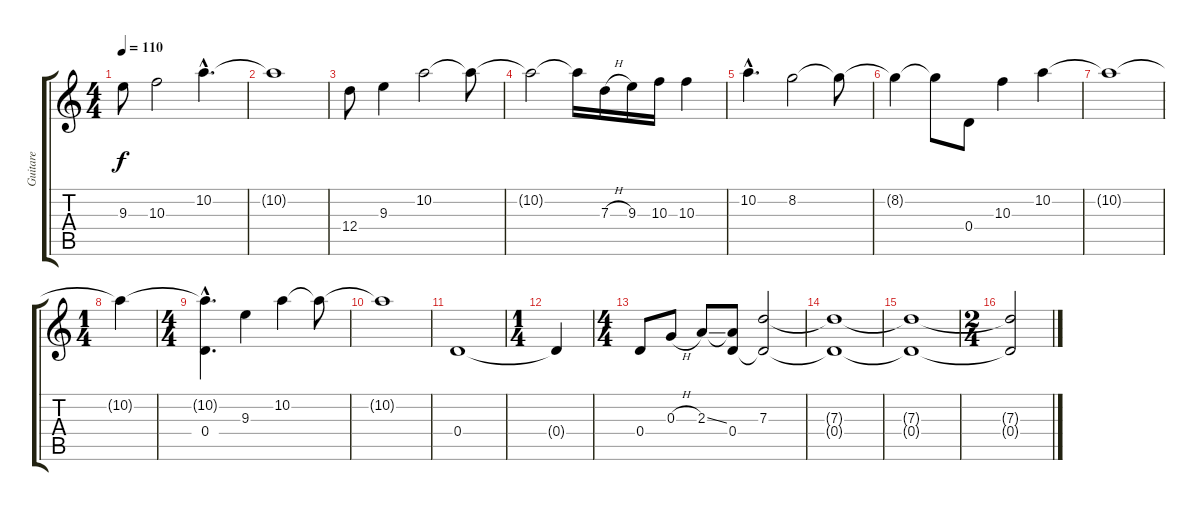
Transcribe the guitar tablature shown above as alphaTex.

\track ("Guitare" "Guitare") {instrument overdrivenguitar}
\staff {score tabs}
\tuning (E4 B3 G3 D3 A2 E2) {hide}
\ts (4 4)
\tempo 110
\clef g2
\ks c
9.3.8{dy f} 10.3.2 10.2{hac}.4{d} |
10.2{t}.1 |
12.4.8 9.3.4 10.2.2 10.2{t}.8 |
10.2{t}.2 10.2{t}.16 7.3{h}.16 9.3.16 10.3.16 10.3.4 |
10.2{hac}.4{d} 8.2.2 8.2{t}.8 |
8.2{t}.4 8.2{t}.8 0.4.8 10.3.4 10.2.4 |
10.2{t}.1 |
\ts (1 4)
10.2{t}.4 |
\ts (4 4)
(10.2{hac t} 0.4{hac}).4{d} 9.3.4 10.2.4 10.2{t}.8 |
10.2{t}.1 |
0.4.1 |
\ts (1 4)
0.4{t}.4 |
\ts (4 4)
0.4.8 0.3{h}.8 2.3{ss}.8 (2.3{t} 0.4).8 (7.3 0.4{t}).2 |
(7.3{t} 0.4{t}).1 |
(7.3{t} 0.4{t}).1 |
\ts (2 4)
(7.3{t} 0.4{t}).2
